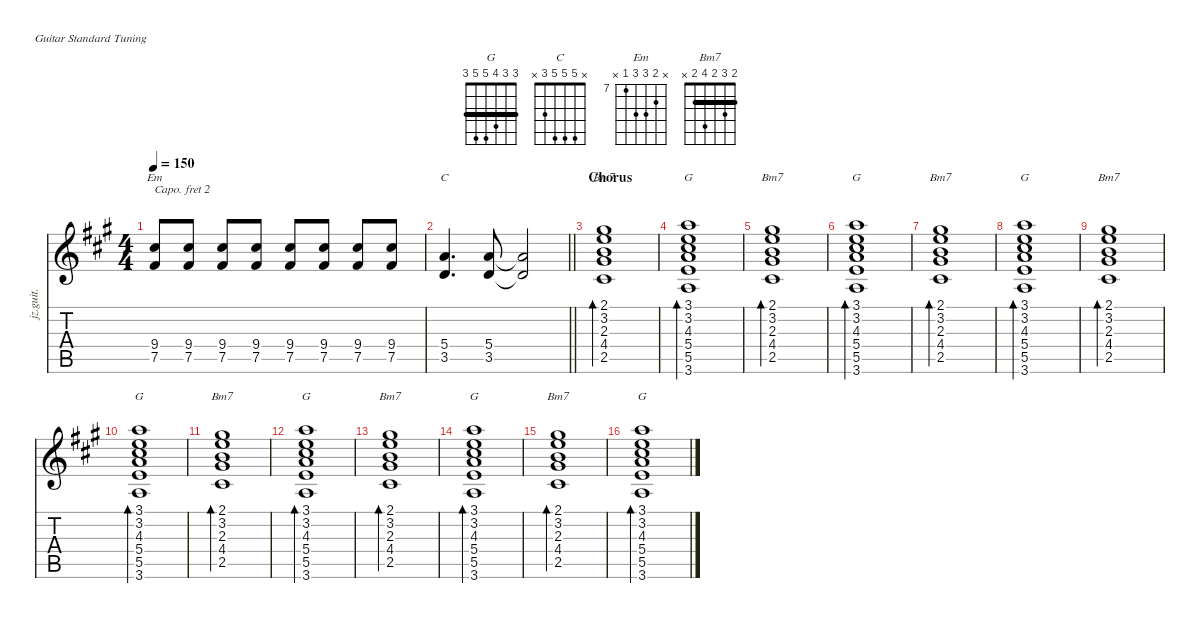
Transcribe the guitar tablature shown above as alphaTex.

\defaultSystemsLayout 4
\hideDynamics
\bracketExtendMode nobrackets
\otherSystemsTrackNameOrientation horizontal
\track ("2nd Guitar" "jz.guit.") {instrument electricguitarjazz}
\staff {score tabs}
\capo 2
\tuning (E4 B3 G3 D3 A2 E2)
\chord ("G" 3 3 4 5 5 3) {barre (3 3)}
\chord ("C" x 5 5 5 3 x)
\chord ("Em" x 8 9 9 7 x) {firstfret 7}
\chord ("Bm7" 2 3 2 4 2 x) {barre (2 2)}
\ts (4 4)
\tempo 150
\clef g2
\ks a
(9.4{acc #} 7.5{acc #}).8{ch "Em" dy f} (9.4{acc #} 7.5{acc #}).8 (9.4{acc #} 7.5{acc #}).8 (9.4{acc #} 7.5{acc #}).8 (9.4{acc #} 7.5{acc #}).8 (9.4{acc #} 7.5{acc #}).8 (9.4{acc #} 7.5{acc #}).8 (9.4{acc #} 7.5{acc #}).8 |
\barLineRight lightlight
(5.4{acc forcenatural} 3.5{acc forcenatural}).4{d ch "C"} (5.4{acc forcenatural} 3.5{acc forcenatural}).8 (5.4{t acc forcenatural} 3.5{t acc forcenatural}).2 |
\section ("" "Chorus")
(2.1{acc #} 3.2{acc forcenatural} 2.3{acc forcenatural} 4.4{acc #} 2.5{acc #}).1{bd 240 ch "Bm7"} |
(3.1{acc forcenatural} 3.2{acc forcenatural} 4.3{acc #} 5.4{acc forcenatural} 5.5{acc forcenatural} 3.6{acc forcenatural}).1{bd 240 ch "G"} |
(2.1{acc #} 3.2{acc forcenatural} 2.3{acc forcenatural} 4.4{acc #} 2.5{acc #}).1{bd 240 ch "Bm7"} |
(3.1{acc forcenatural} 3.2{acc forcenatural} 4.3{acc #} 5.4{acc forcenatural} 5.5{acc forcenatural} 3.6{acc forcenatural}).1{bd 240 ch "G"} |
(2.1{acc #} 3.2{acc forcenatural} 2.3{acc forcenatural} 4.4{acc #} 2.5{acc #}).1{bd 240 ch "Bm7"} |
(3.1{acc forcenatural} 3.2{acc forcenatural} 4.3{acc #} 5.4{acc forcenatural} 5.5{acc forcenatural} 3.6{acc forcenatural}).1{bd 240 ch "G"} |
(2.1{acc #} 3.2{acc forcenatural} 2.3{acc forcenatural} 4.4{acc #} 2.5{acc #}).1{bd 240 ch "Bm7"} |
(3.1{acc forcenatural} 3.2{acc forcenatural} 4.3{acc #} 5.4{acc forcenatural} 5.5{acc forcenatural} 3.6{acc forcenatural}).1{bd 240 ch "G"} |
(2.1{acc #} 3.2{acc forcenatural} 2.3{acc forcenatural} 4.4{acc #} 2.5{acc #}).1{bd 240 ch "Bm7"} |
(3.1{acc forcenatural} 3.2{acc forcenatural} 4.3{acc #} 5.4{acc forcenatural} 5.5{acc forcenatural} 3.6{acc forcenatural}).1{bd 240 ch "G"} |
(2.1{acc #} 3.2{acc forcenatural} 2.3{acc forcenatural} 4.4{acc #} 2.5{acc #}).1{bd 240 ch "Bm7"} |
(3.1{acc forcenatural} 3.2{acc forcenatural} 4.3{acc #} 5.4{acc forcenatural} 5.5{acc forcenatural} 3.6{acc forcenatural}).1{bd 240 ch "G"} |
(2.1{acc #} 3.2{acc forcenatural} 2.3{acc forcenatural} 4.4{acc #} 2.5{acc #}).1{bd 240 ch "Bm7"} |
(3.1{acc forcenatural} 3.2{acc forcenatural} 4.3{acc #} 5.4{acc forcenatural} 5.5{acc forcenatural} 3.6{acc forcenatural}).1{bd 240 ch "G"}
